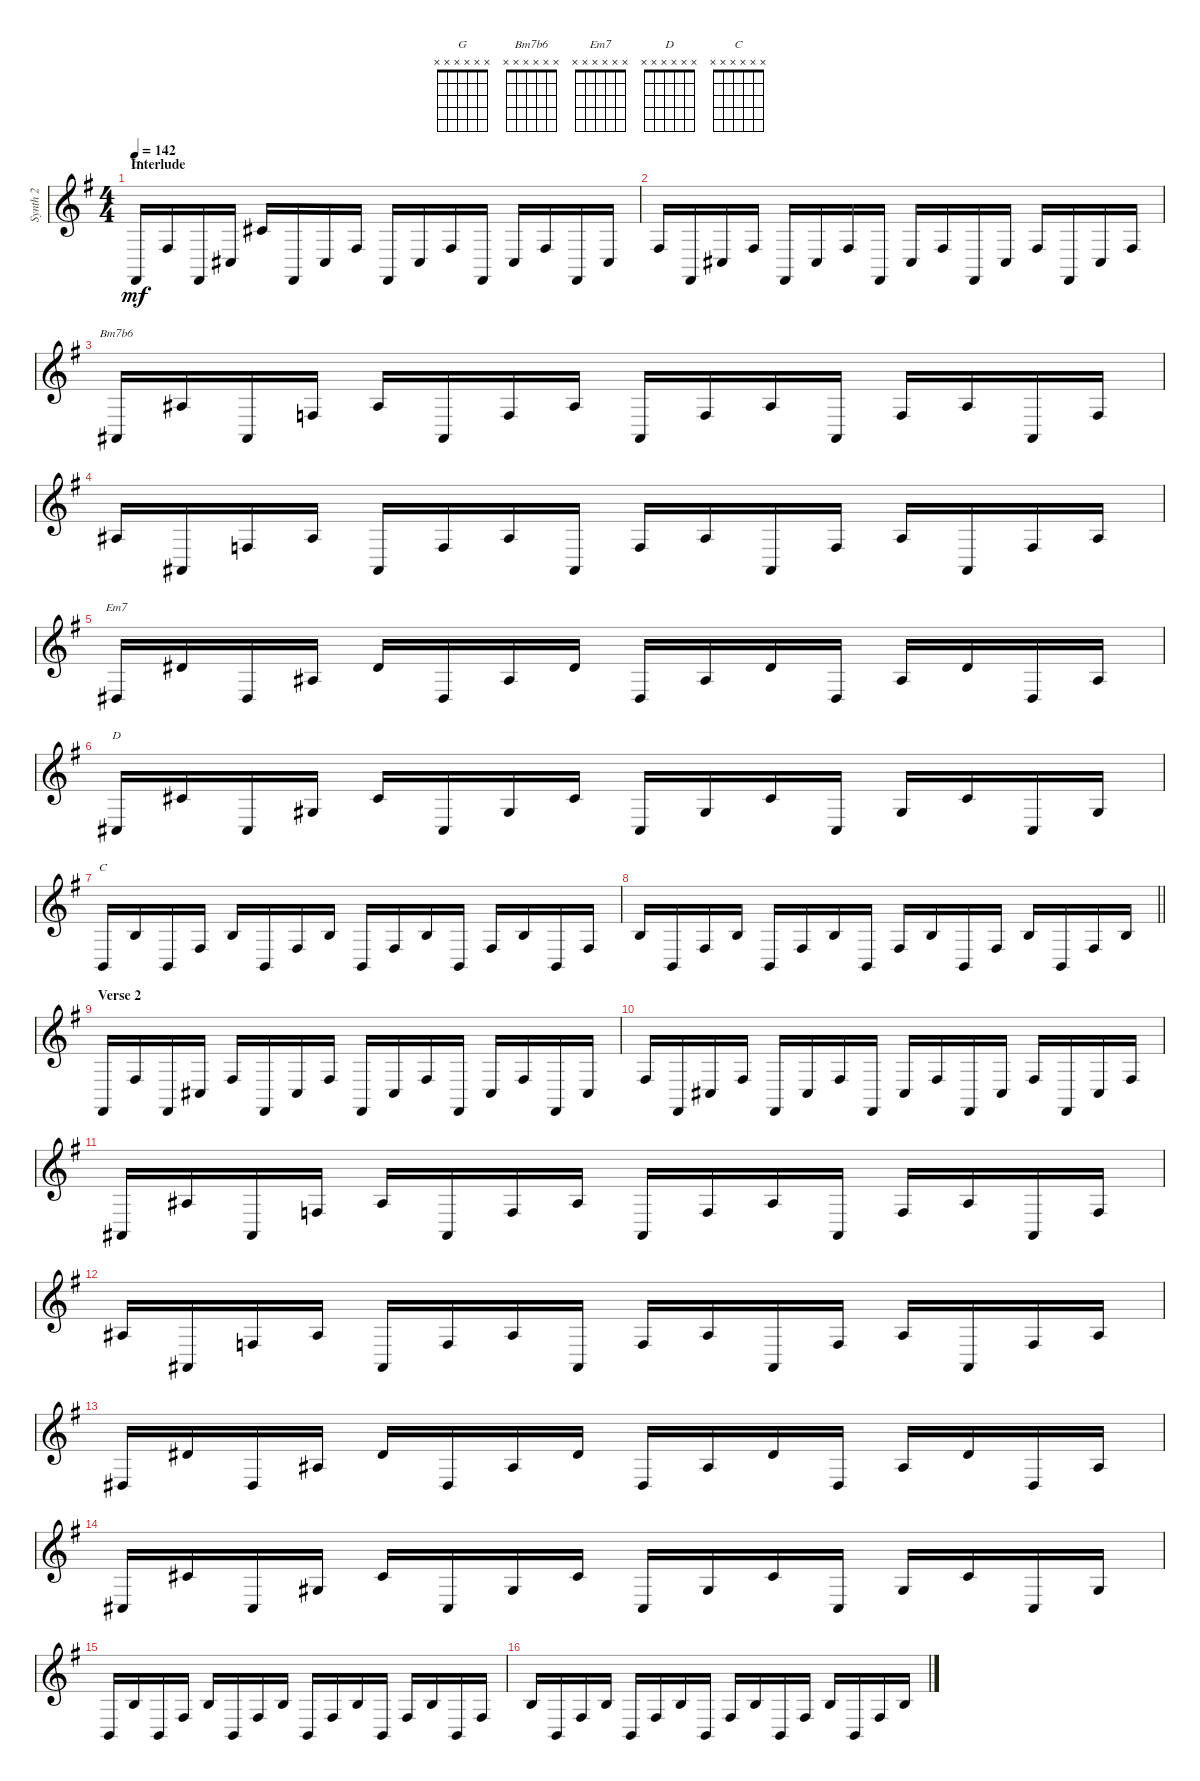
\track ("Synth 2" "Synth 2") {instrument lead2sawtooth}
\staff {score}
\tuning (Eb4 Bb3 Gb3 Db3 Ab2 Eb2) {hide}
\chord ("G" x x x x x x)
\chord ("Bm7b6" x x x x x x)
\chord ("Em7" x x x x x x)
\chord ("D" x x x x x x)
\chord ("C" x x x x x x)
\ts (4 4)
\section ("" "Interlude")
\tempo 142
\clef g2
\ks g
3.6.16{ch "G" dy mf} 5.4.16 3.6.16 5.5.16 7.3.16 3.6.16 5.5.16 5.4.16 3.6.16 5.5.16 5.4.16 3.6.16 5.5.16 5.4.16 3.6.16 5.5.16 |
5.4.16 3.6.16 5.5.16 5.4.16 3.6.16 5.5.16 5.4.16 3.6.16 5.5.16 5.4.16 3.6.16 5.5.16 5.4.16 3.6.16 5.5.16 5.4.16 |
7.6.16{ch "Bm7b6"} 9.4.16 7.6.16 9.5.16 9.4.16 7.6.16 9.5.16 9.4.16 7.6.16 9.5.16 9.4.16 7.6.16 9.5.16 9.4.16 7.6.16 9.5.16 |
9.4.16 7.6.16 9.5.16 9.4.16 7.6.16 9.5.16 9.4.16 7.6.16 9.5.16 9.4.16 7.6.16 9.5.16 9.4.16 7.6.16 9.5.16 9.4.16 |
7.5.16{ch "Em7"} 9.3.16 7.5.16 9.4.16 9.3.16 7.5.16 9.4.16 9.3.16 7.5.16 9.4.16 9.3.16 7.5.16 9.4.16 9.3.16 7.5.16 9.4.16 |
5.5.16{ch "D"} 7.3.16 5.5.16 7.4.16 7.3.16 5.5.16 7.4.16 7.3.16 5.5.16 7.4.16 7.3.16 5.5.16 7.4.16 7.3.16 5.5.16 7.4.16 |
3.5.16{ch "C"} 5.3.16 3.5.16 5.4.16 5.3.16 3.5.16 5.4.16 5.3.16 3.5.16 5.4.16 5.3.16 3.5.16 5.4.16 5.3.16 3.5.16 5.4.16 |
\barLineRight lightlight
5.3.16 3.5.16 5.4.16 5.3.16 3.5.16 5.4.16 5.3.16 3.5.16 5.4.16 5.3.16 3.5.16 5.4.16 5.3.16 3.5.16 5.4.16 5.3.16 |
\section ("" "Verse 2")
3.6.16 5.4.16 3.6.16 5.5.16 5.4.16 3.6.16 5.5.16 5.4.16 3.6.16 5.5.16 5.4.16 3.6.16 5.5.16 5.4.16 3.6.16 5.5.16 |
5.4.16 3.6.16 5.5.16 5.4.16 3.6.16 5.5.16 5.4.16 3.6.16 5.5.16 5.4.16 3.6.16 5.5.16 5.4.16 3.6.16 5.5.16 5.4.16 |
7.6.16 9.4.16 7.6.16 9.5.16 9.4.16 7.6.16 9.5.16 9.4.16 7.6.16 9.5.16 9.4.16 7.6.16 9.5.16 9.4.16 7.6.16 9.5.16 |
9.4.16 7.6.16 9.5.16 9.4.16 7.6.16 9.5.16 9.4.16 7.6.16 9.5.16 9.4.16 7.6.16 9.5.16 9.4.16 7.6.16 9.5.16 9.4.16 |
7.5.16 9.3.16 7.5.16 9.4.16 9.3.16 7.5.16 9.4.16 9.3.16 7.5.16 9.4.16 9.3.16 7.5.16 9.4.16 9.3.16 7.5.16 9.4.16 |
5.5.16 7.3.16 5.5.16 7.4.16 7.3.16 5.5.16 7.4.16 7.3.16 5.5.16 7.4.16 7.3.16 5.5.16 7.4.16 7.3.16 5.5.16 7.4.16 |
3.5.16 5.3.16 3.5.16 5.4.16 5.3.16 3.5.16 5.4.16 5.3.16 3.5.16 5.4.16 5.3.16 3.5.16 5.4.16 5.3.16 3.5.16 5.4.16 |
5.3.16 3.5.16 5.4.16 5.3.16 3.5.16 5.4.16 5.3.16 3.5.16 5.4.16 5.3.16 3.5.16 5.4.16 5.3.16 3.5.16 5.4.16 5.3.16
